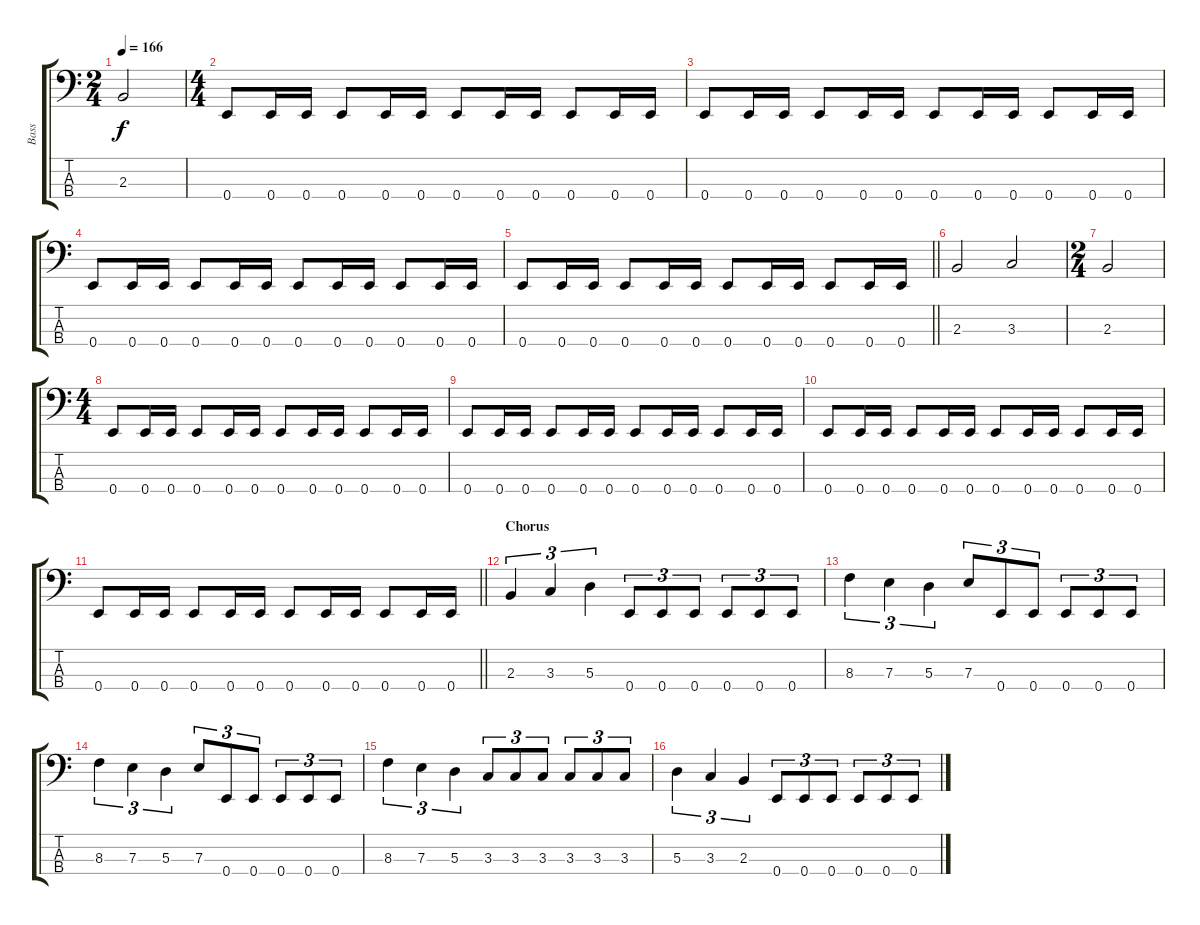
\track ("Bass" "Bass") {instrument electricbasspick}
\staff {score tabs}
\tuning (G2 D2 A1 E1) {hide}
\ts (2 4)
\tempo 166
\clef f4
\ks c
2.3.2{dy f} |
\ts (4 4)
0.4.8 0.4.16 0.4.16 0.4.8 0.4.16 0.4.16 0.4.8 0.4.16 0.4.16 0.4.8 0.4.16 0.4.16 |
0.4.8 0.4.16 0.4.16 0.4.8 0.4.16 0.4.16 0.4.8 0.4.16 0.4.16 0.4.8 0.4.16 0.4.16 |
0.4.8 0.4.16 0.4.16 0.4.8 0.4.16 0.4.16 0.4.8 0.4.16 0.4.16 0.4.8 0.4.16 0.4.16 |
\barLineRight lightlight
0.4.8 0.4.16 0.4.16 0.4.8 0.4.16 0.4.16 0.4.8 0.4.16 0.4.16 0.4.8 0.4.16 0.4.16 |
2.3.2 3.3.2 |
\ts (2 4)
2.3.2 |
\ts (4 4)
0.4.8 0.4.16 0.4.16 0.4.8 0.4.16 0.4.16 0.4.8 0.4.16 0.4.16 0.4.8 0.4.16 0.4.16 |
0.4.8 0.4.16 0.4.16 0.4.8 0.4.16 0.4.16 0.4.8 0.4.16 0.4.16 0.4.8 0.4.16 0.4.16 |
0.4.8 0.4.16 0.4.16 0.4.8 0.4.16 0.4.16 0.4.8 0.4.16 0.4.16 0.4.8 0.4.16 0.4.16 |
\barLineRight lightlight
0.4.8 0.4.16 0.4.16 0.4.8 0.4.16 0.4.16 0.4.8 0.4.16 0.4.16 0.4.8 0.4.16 0.4.16 |
\section ("" "Chorus")
2.3.4{tu (3 2)} 3.3.4{tu (3 2)} 5.3.4{tu (3 2)} 0.4.8{tu (3 2)} 0.4.8{tu (3 2)} 0.4.8{tu (3 2)} 0.4.8{tu (3 2)} 0.4.8{tu (3 2)} 0.4.8{tu (3 2)} |
8.3.4{tu (3 2)} 7.3.4{tu (3 2)} 5.3.4{tu (3 2)} 7.3.8{tu (3 2)} 0.4.8{tu (3 2)} 0.4.8{tu (3 2)} 0.4.8{tu (3 2)} 0.4.8{tu (3 2)} 0.4.8{tu (3 2)} |
8.3.4{tu (3 2)} 7.3.4{tu (3 2)} 5.3.4{tu (3 2)} 7.3.8{tu (3 2)} 0.4.8{tu (3 2)} 0.4.8{tu (3 2)} 0.4.8{tu (3 2)} 0.4.8{tu (3 2)} 0.4.8{tu (3 2)} |
8.3.4{tu (3 2)} 7.3.4{tu (3 2)} 5.3.4{tu (3 2)} 3.3.8{tu (3 2)} 3.3.8{tu (3 2)} 3.3.8{tu (3 2)} 3.3.8{tu (3 2)} 3.3.8{tu (3 2)} 3.3.8{tu (3 2)} |
5.3.4{tu (3 2)} 3.3.4{tu (3 2)} 2.3.4{tu (3 2)} 0.4.8{tu (3 2)} 0.4.8{tu (3 2)} 0.4.8{tu (3 2)} 0.4.8{tu (3 2)} 0.4.8{tu (3 2)} 0.4.8{tu (3 2)}
